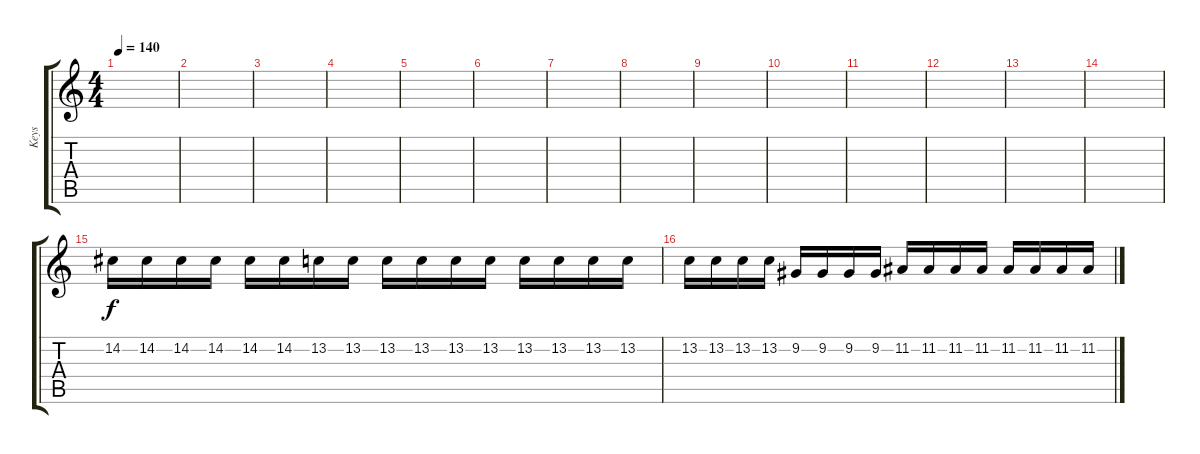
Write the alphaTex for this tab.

\track ("Keys" "Keys") {instrument brightacousticpiano}
\staff {score tabs}
\tuning (E4 B3 G3 D3 A2 E2) {hide}
\ts (4 4)
\tempo 140
\clef g2
\ks c
|
|
|
|
|
|
|
|
|
|
|
|
|
|
14.2.16 14.2.16 14.2.16 14.2.16 14.2.16 14.2.16 13.2.16 13.2.16 13.2.16 13.2.16 13.2.16 13.2.16 13.2.16 13.2.16 13.2.16 13.2.16 |
13.2.16 13.2.16 13.2.16 13.2.16 9.2.16 9.2.16 9.2.16 9.2.16 11.2.16 11.2.16 11.2.16 11.2.16 11.2.16 11.2.16 11.2.16 11.2.16
